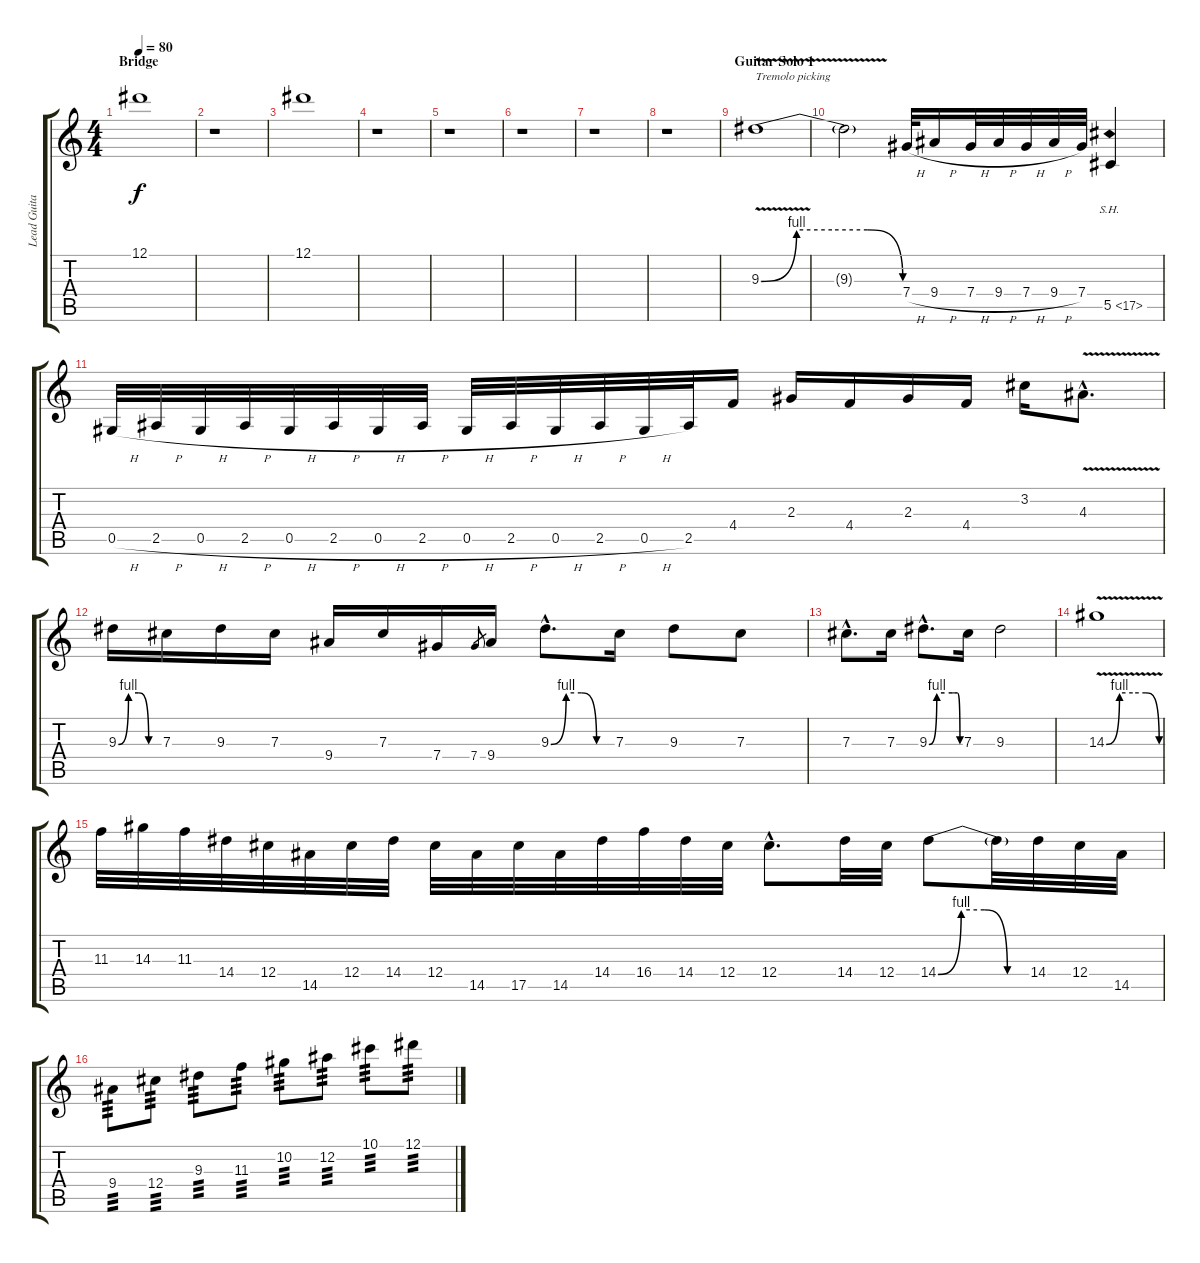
\track ("Lead Guitar 1" "Lead Guita") {instrument distortionguitar}
\staff {score tabs}
\tuning (Eb4 Bb3 Gb3 Db3 Ab2 Db2) {hide}
\ts (4 4)
\section ("" "Bridge")
\tempo 80
\clef g2
\ks c
12.1.1{dy f} |
r.1 |
12.1.1 |
r.1 |
r.1 |
r.1 |
r.1 |
r.1 |
\section ("" "Guitar Solo 1")
9.3{be (custom 0 0 15 4 30 4 45 4 60 0) v}.1{txt "Tremolo picking" volume 16 balance 8} |
9.3{t}.2 7.4{h}.32 9.4{h}.16 7.4{h}.32 9.4{h}.32 7.4{h}.32 9.4{h}.32 7.4.32 5.5{sh 12}.4 |
0.5{h}.32 2.5{h}.32 0.5{h}.32 2.5{h}.32 0.5{h}.32 2.5{h}.32 0.5{h}.32 2.5{h}.32 0.5{h}.32 2.5{h}.32 0.5{h}.32 2.5{h}.32 0.5{h}.32 2.5.32 4.4.16 2.3.16 4.4.16 2.3.16 4.4.16 3.2.16 4.3{v hac}.8{d} |
9.3{be (custom 0 0 15 4 30 4 45 0 60 0)}.16 7.3.16 9.3.16 7.3.16 9.4.16 7.3.16 7.4.16 7.4.8{gr} 9.4.16 9.3{be (custom 0 0 15 4 30 4 45 0 60 0) hac}.8{d} 7.3.16 9.3.8 7.3.8 |
7.3{hac}.8{d} 7.3.16 9.3{be (custom 0 0 15 4 30 4 45 4 48 4 50 4 55 4 60 0) hac}.8{d} 7.3.16 9.3.2 |
14.3{be (custom 0 0 15 4 30 4 45 4 60 0) v}.1 |
11.3.32 14.3.32 11.3.32 14.4.32 12.4.32 14.5.32 12.4.32 14.4.32 12.4.32 14.5.32 17.5.32 14.5.32 14.4.32 16.4.32 14.4.32 12.4.32 12.4{hac}.8{d} 14.4.32 12.4.32 14.4{be (custom 0 0 15 4 30 4 45 0 60 0)}.8 14.4{t}.32 14.4.32 12.4.32 14.5.32 |
9.4.8{tp 3} 12.4.8{tp 3} 9.3.8{tp 3} 11.3.8{tp 3} 10.2.8{tp 3} 12.2.8{tp 3} 10.1.8{tp 3} 12.1.8{tp 3}
